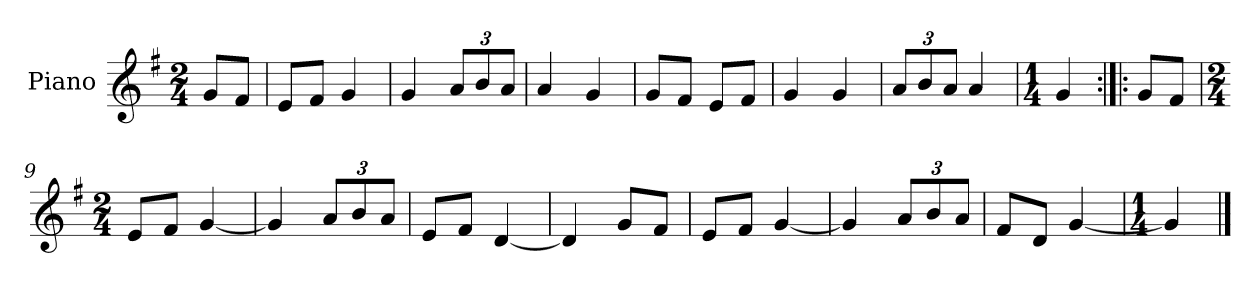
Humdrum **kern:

**kern
*part1
*staff1
*I"Piano
*I'Pno.
*clefG2
*k[f#]
*M2/4
=
8g/L
8f#/J
=1
8e/L
8f#/J
4g/
=2
4g/
*Xbrackettup
12a/L
12b/
12a/J
=3
4a/
4g/
=4
8g/L
8f#/J
8e/L
8f#/J
=5
4g/
4g/
=6
12a/L
12b/
12a/J
4a/
=7
*M1/4
4g/
=8:|!|:
8g/L
8f#/J
=9
*M2/4
8e/L
8f#/J
[4g/
=10
4g/]
12a/L
12b/
12a/J
!!LO:LB:g=z
=11
8e/L
8f#/J
[4d/
=12
4d/]
8g/L
8f#/J
=13
8e/L
8f#/J
[4g/
=14
4g/]
12a/L
12b/
12a/J
=15
8f#/L
8d/J
[4g/
=16
*M1/4
4g/]
==
*-
